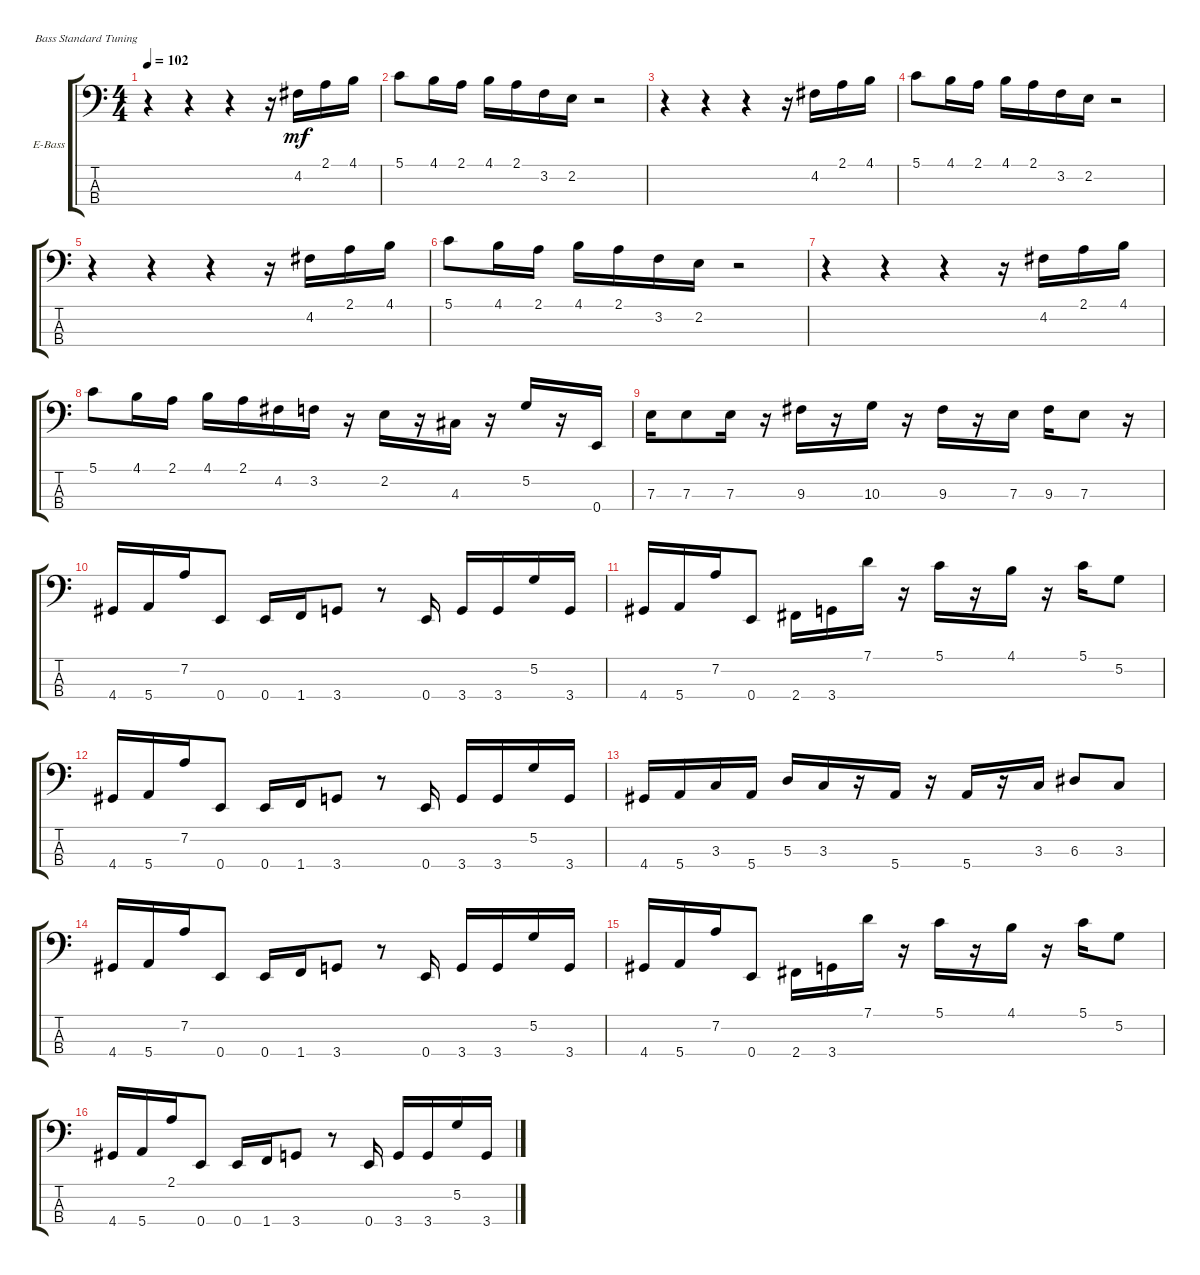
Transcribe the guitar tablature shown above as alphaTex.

\defaultSystemsLayout 4
\bracketExtendMode groupsimilarinstruments
\firstSystemTrackNameOrientation horizontal
\otherSystemsTrackNameOrientation horizontal
\track ("Electric Bass" "E-Bass") {instrument electricbassfinger}
\staff {score tabs}
\tuning (G2 D2 A1 E1)
\ts (4 4)
\tempo 102
\clef f4
\ks aminor
r.4{dy mf instrument electricbassfinger} r.4 r.4 r.16 4.2.16 2.1.16 4.1.16 |
5.1.8 4.1.16 2.1.16 4.1.16 2.1.16 3.2.16 2.2.16 r.2 |
r.4 r.4 r.4 r.16 4.2.16 2.1.16 4.1.16 |
5.1.8 4.1.16 2.1.16 4.1.16 2.1.16 3.2.16 2.2.16 r.2 |
r.4 r.4 r.4 r.16 4.2.16 2.1.16 4.1.16 |
5.1.8 4.1.16 2.1.16 4.1.16 2.1.16 3.2.16 2.2.16 r.2 |
r.4 r.4 r.4 r.16 4.2.16 2.1.16 4.1.16 |
5.1.8 4.1.16 2.1.16 4.1.16 2.1.16 4.2.16 3.2.16 r.16 2.2.16 r.16 4.3.16 r.16 5.2.16 r.16 0.4.16 |
7.3.16 7.3.8 7.3.16 r.16 9.3.16 r.16 10.3.16 r.16 9.3.16 r.16 7.3.16 9.3.16 7.3.8 r.16 |
4.4.16 5.4.16 7.2.16 0.4.8 0.4.16 1.4.16 3.4.8 r.8 0.4.16 3.4.16 3.4.16 5.2.16 3.4.16 |
4.4.16 5.4.16 7.2.16 0.4.8 2.4.16 3.4.16 7.1.16 r.16 5.1.16 r.16 4.1.16 r.16 5.1.16 5.2.8 |
4.4.16 5.4.16 7.2.16 0.4.8 0.4.16 1.4.16 3.4.8 r.8 0.4.16 3.4.16 3.4.16 5.2.16 3.4.16 |
4.4.16 5.4.16 3.3.16 5.4.16 5.3.16 3.3.16 r.16 5.4.16 r.16 5.4.16 r.16 3.3.16 6.3.8 3.3.8 |
4.4.16 5.4.16 7.2.16 0.4.8 0.4.16 1.4.16 3.4.8 r.8 0.4.16 3.4.16 3.4.16 5.2.16 3.4.16 |
4.4.16 5.4.16 7.2.16 0.4.8 2.4.16 3.4.16 7.1.16 r.16 5.1.16 r.16 4.1.16 r.16 5.1.16 5.2.8 |
4.4.16 5.4.16 2.1.16 0.4.8 0.4.16 1.4.16 3.4.8 r.8 0.4.16 3.4.16 3.4.16 5.2.16 3.4.16
